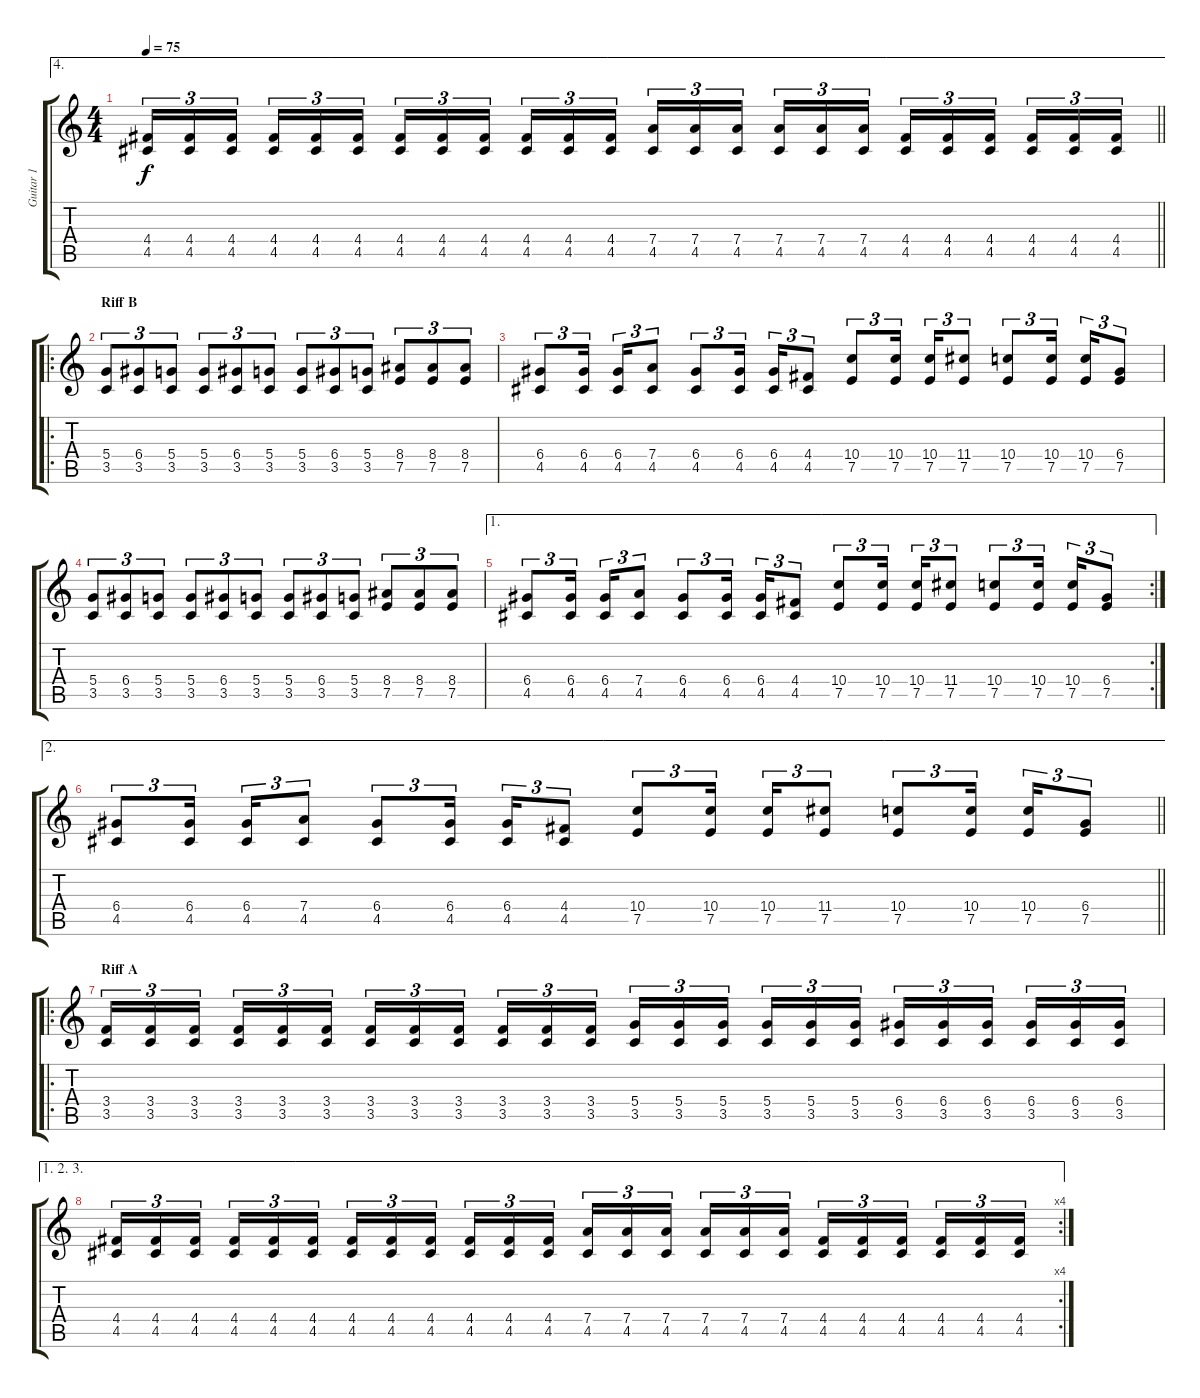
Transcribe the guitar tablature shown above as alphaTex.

\track ("Guitar 1" "Guitar 1") {instrument electricguitarjazz}
\staff {score tabs}
\tuning (E4 B3 G3 D3 A2 E2) {hide}
\ae 4
\ts (4 4)
\tempo 75
\clef g2
\barLineRight lightlight
\ks c
(4.4 4.5).16{tu (3 2) dy f} (4.4 4.5).16{tu (3 2)} (4.4 4.5).16{tu (3 2) beam splitsecondary} (4.4 4.5).16{tu (3 2)} (4.4 4.5).16{tu (3 2)} (4.4 4.5).16{tu (3 2)} (4.4 4.5).16{tu (3 2)} (4.4 4.5).16{tu (3 2)} (4.4 4.5).16{tu (3 2) beam splitsecondary} (4.4 4.5).16{tu (3 2)} (4.4 4.5).16{tu (3 2)} (4.4 4.5).16{tu (3 2)} (7.4 4.5).16{tu (3 2)} (7.4 4.5).16{tu (3 2)} (7.4 4.5).16{tu (3 2) beam splitsecondary} (7.4 4.5).16{tu (3 2)} (7.4 4.5).16{tu (3 2)} (7.4 4.5).16{tu (3 2)} (4.4 4.5).16{tu (3 2)} (4.4 4.5).16{tu (3 2)} (4.4 4.5).16{tu (3 2) beam splitsecondary} (4.4 4.5).16{tu (3 2)} (4.4 4.5).16{tu (3 2)} (4.4 4.5).16{tu (3 2)} |
\ro
\section ("" "Riff B")
(5.4 3.5).8{tu (3 2)} (6.4 3.5).8{tu (3 2)} (5.4 3.5).8{tu (3 2)} (5.4 3.5).8{tu (3 2)} (6.4 3.5).8{tu (3 2)} (5.4 3.5).8{tu (3 2)} (5.4 3.5).8{tu (3 2)} (6.4 3.5).8{tu (3 2)} (5.4 3.5).8{tu (3 2)} (8.4 7.5).8{tu (3 2)} (8.4 7.5).8{tu (3 2)} (8.4 7.5).8{tu (3 2)} |
(6.4 4.5).8{tu (3 2)} (6.4 4.5).16{tu (3 2) beam splitsecondary} (6.4 4.5).16{tu (3 2)} (7.4 4.5).8{tu (3 2)} (6.4 4.5).8{tu (3 2)} (6.4 4.5).16{tu (3 2) beam splitsecondary} (6.4 4.5).16{tu (3 2)} (4.4 4.5).8{tu (3 2)} (10.4 7.5).8{tu (3 2)} (10.4 7.5).16{tu (3 2) beam splitsecondary} (10.4 7.5).16{tu (3 2)} (11.4 7.5).8{tu (3 2)} (10.4 7.5).8{tu (3 2)} (10.4 7.5).16{tu (3 2) beam splitsecondary} (10.4 7.5).16{tu (3 2)} (6.4 7.5).8{tu (3 2)} |
(5.4 3.5).8{tu (3 2)} (6.4 3.5).8{tu (3 2)} (5.4 3.5).8{tu (3 2)} (5.4 3.5).8{tu (3 2)} (6.4 3.5).8{tu (3 2)} (5.4 3.5).8{tu (3 2)} (5.4 3.5).8{tu (3 2)} (6.4 3.5).8{tu (3 2)} (5.4 3.5).8{tu (3 2)} (8.4 7.5).8{tu (3 2)} (8.4 7.5).8{tu (3 2)} (8.4 7.5).8{tu (3 2)} |
\ae 1
\rc 2
(6.4 4.5).8{tu (3 2)} (6.4 4.5).16{tu (3 2) beam splitsecondary} (6.4 4.5).16{tu (3 2)} (7.4 4.5).8{tu (3 2)} (6.4 4.5).8{tu (3 2)} (6.4 4.5).16{tu (3 2) beam splitsecondary} (6.4 4.5).16{tu (3 2)} (4.4 4.5).8{tu (3 2)} (10.4 7.5).8{tu (3 2)} (10.4 7.5).16{tu (3 2) beam splitsecondary} (10.4 7.5).16{tu (3 2)} (11.4 7.5).8{tu (3 2)} (10.4 7.5).8{tu (3 2)} (10.4 7.5).16{tu (3 2) beam splitsecondary} (10.4 7.5).16{tu (3 2)} (6.4 7.5).8{tu (3 2)} |
\ae 2
\barLineRight lightlight
(6.4 4.5).8{tu (3 2)} (6.4 4.5).16{tu (3 2) beam splitsecondary} (6.4 4.5).16{tu (3 2)} (7.4 4.5).8{tu (3 2)} (6.4 4.5).8{tu (3 2)} (6.4 4.5).16{tu (3 2) beam splitsecondary} (6.4 4.5).16{tu (3 2)} (4.4 4.5).8{tu (3 2)} (10.4 7.5).8{tu (3 2)} (10.4 7.5).16{tu (3 2) beam splitsecondary} (10.4 7.5).16{tu (3 2)} (11.4 7.5).8{tu (3 2)} (10.4 7.5).8{tu (3 2)} (10.4 7.5).16{tu (3 2) beam splitsecondary} (10.4 7.5).16{tu (3 2)} (6.4 7.5).8{tu (3 2)} |
\ro
\section ("" "Riff A")
(3.4 3.5).16{tu (3 2)} (3.4 3.5).16{tu (3 2)} (3.4 3.5).16{tu (3 2) beam splitsecondary} (3.4 3.5).16{tu (3 2)} (3.4 3.5).16{tu (3 2)} (3.4 3.5).16{tu (3 2)} (3.4 3.5).16{tu (3 2)} (3.4 3.5).16{tu (3 2)} (3.4 3.5).16{tu (3 2) beam splitsecondary} (3.4 3.5).16{tu (3 2)} (3.4 3.5).16{tu (3 2)} (3.4 3.5).16{tu (3 2)} (5.4 3.5).16{tu (3 2)} (5.4 3.5).16{tu (3 2)} (5.4 3.5).16{tu (3 2) beam splitsecondary} (5.4 3.5).16{tu (3 2)} (5.4 3.5).16{tu (3 2)} (5.4 3.5).16{tu (3 2)} (6.4 3.5).16{tu (3 2)} (6.4 3.5).16{tu (3 2)} (6.4 3.5).16{tu (3 2) beam splitsecondary} (6.4 3.5).16{tu (3 2)} (6.4 3.5).16{tu (3 2)} (6.4 3.5).16{tu (3 2)} |
\ae (1 2 3)
\rc 4
(4.4 4.5).16{tu (3 2)} (4.4 4.5).16{tu (3 2)} (4.4 4.5).16{tu (3 2) beam splitsecondary} (4.4 4.5).16{tu (3 2)} (4.4 4.5).16{tu (3 2)} (4.4 4.5).16{tu (3 2)} (4.4 4.5).16{tu (3 2)} (4.4 4.5).16{tu (3 2)} (4.4 4.5).16{tu (3 2) beam splitsecondary} (4.4 4.5).16{tu (3 2)} (4.4 4.5).16{tu (3 2)} (4.4 4.5).16{tu (3 2)} (7.4 4.5).16{tu (3 2)} (7.4 4.5).16{tu (3 2)} (7.4 4.5).16{tu (3 2) beam splitsecondary} (7.4 4.5).16{tu (3 2)} (7.4 4.5).16{tu (3 2)} (7.4 4.5).16{tu (3 2)} (4.4 4.5).16{tu (3 2)} (4.4 4.5).16{tu (3 2)} (4.4 4.5).16{tu (3 2) beam splitsecondary} (4.4 4.5).16{tu (3 2)} (4.4 4.5).16{tu (3 2)} (4.4 4.5).16{tu (3 2)}
